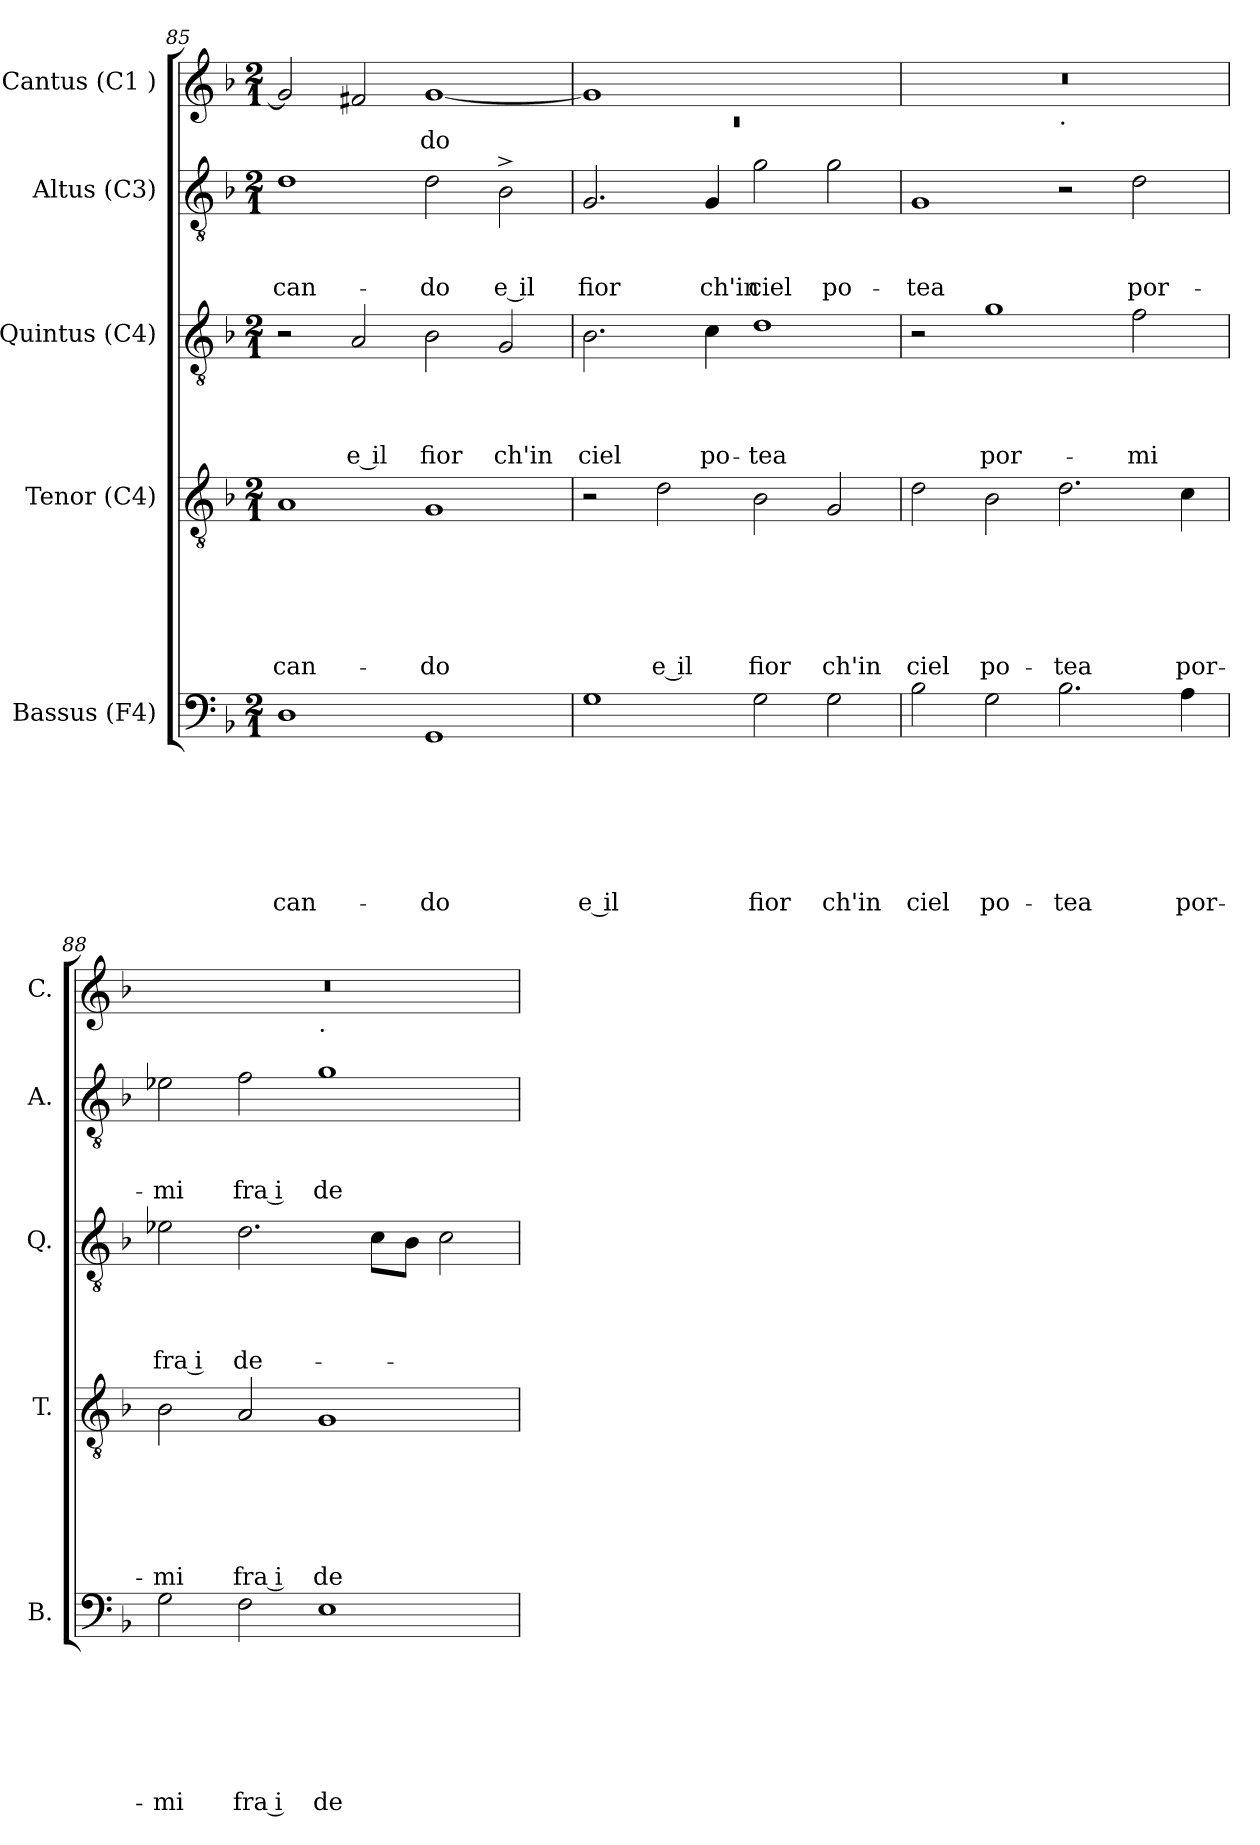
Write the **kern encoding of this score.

**kern	**text	**text	**text	**text	**text	**text	**text	**kern	**text	**text	**text	**text	**text	**text	**kern	**text	**text	**text	**text	**kern	**text	**text	**text	**kern	**text
*part5	*part5	*part5	*part5	*part5	*part5	*part5	*part5	*part4	*part4	*part4	*part4	*part4	*part4	*part4	*part3	*part3	*part3	*part3	*part3	*part2	*part2	*part2	*part2	*part1	*part1
*staff5	*staff5	*staff5	*staff5	*staff5	*staff5	*staff5	*staff5	*staff4	*staff4	*staff4	*staff4	*staff4	*staff4	*staff4	*staff3	*staff3	*staff3	*staff3	*staff3	*staff2	*staff2	*staff2	*staff2	*staff1	*staff1
*I"Bassus (F4)	*	*	*	*	*	*	*	*I"Tenor (C4)	*	*	*	*	*	*	*I"Quintus (C4)	*	*	*	*	*I"Altus (C3)	*	*	*	*I"Cantus (C1 )	*
*I'B.	*	*	*	*	*	*	*	*I'T.	*	*	*	*	*	*	*I'Q.	*	*	*	*	*I'A.	*	*	*	*I'C.	*
*clefF4	*	*	*	*	*	*	*	*clefGv2	*	*	*	*	*	*	*clefGv2	*	*	*	*	*clefGv2	*	*	*	*clefG2	*
*k[b-]	*	*	*	*	*	*	*	*k[b-]	*	*	*	*	*	*	*k[b-]	*	*	*	*	*k[b-]	*	*	*	*k[b-]	*
*F:	*	*	*	*	*	*	*	*F:	*	*	*	*	*	*	*F:	*	*	*	*	*F:	*	*	*	*F:	*
*M2/1	*	*	*	*	*	*	*	*M2/1	*	*	*	*	*	*	*M2/1	*	*	*	*	*M2/1	*	*	*	*M2/1	*
=85	=85	=85	=85	=85	=85	=85	=85	=85	=85	=85	=85	=85	=85	=85	=85	=85	=85	=85	=85	=85	=85	=85	=85	=85	=85
!	!	!	!	!	!	!	!LO:LY:b	!	!	!	!	!	!	!LO:LY:b	!	!	!	!	!	!	!	!	!LO:LY:b	!	!
1D	.	.	.	.	.	.	-can-	1A	.	.	.	.	.	-can-	2r	.	.	.	.	1d	.	.	-can-	2g/]	.
!	!	!	!	!	!	!	!	!	!	!	!	!	!	!	!	!	!	!	!LO:LY:b:rj	!	!	!	!	!	!
.	.	.	.	.	.	.	.	.	.	.	.	.	.	.	2A/	.	.	.	e il	.	.	.	.	2f#/	.
!	!	!	!	!	!	!	!LO:LY:b	!	!	!	!	!	!	!LO:LY:b	!	!	!	!	!LO:LY:b	!	!	!	!LO:LY:b	!	!LO:LY:b
1GG	.	.	.	.	.	.	-do	1G	.	.	.	.	.	-do	2B-\	.	.	.	fior	2d\	.	.	-do	[>1g	-do
!	!	!	!	!	!	!	!	!	!	!	!	!	!	!	!	!	!	!	!LO:LY:b	!	!	!	!LO:LY:b:rj	!	!
.	.	.	.	.	.	.	.	.	.	.	.	.	.	.	2G/	.	.	.	ch'in	2B-^>\	.	.	e il	.	.
!!LO:PB:g=z
=86	=86	=86	=86	=86	=86	=86	=86	=86	=86	=86	=86	=86	=86	=86	=86	=86	=86	=86	=86	=86	=86	=86	=86	=86	=86
*	*	*	*	*	*	*	*	*	*	*	*	*	*	*	*	*	*	*	*	*	*	*	*	*^	*
!	!	!	!	!	!	!	!LO:LY:b:rj	!	!	!	!	!	!	!	!	!	!	!	!LO:LY:b	!	!	!	!LO:LY:b	!	!LO:N:vis=1	!
1G	.	.	.	.	.	.	e il	2r	.	.	.	.	.	.	2.B-\	.	.	.	ciel	2.G/	.	.	fior	1g]	0rc	.
!	!	!	!	!	!	!	!	!	!	!	!	!	!	!LO:LY:b:rj	!	!	!	!	!	!	!	!	!	!	!	!
.	.	.	.	.	.	.	.	2d\	.	.	.	.	.	e il	.	.	.	.	.	.	.	.	.	.	.	.
!	!	!	!	!	!	!	!	!	!	!	!	!	!	!	!	!	!	!	!LO:LY:b	!	!	!	!LO:LY:b	!	!	!
.	.	.	.	.	.	.	.	.	.	.	.	.	.	.	4c\	.	.	.	po-	4G/	.	.	ch'in	.	.	.
!	!	!	!	!	!	!	!LO:LY:b	!	!	!	!	!	!	!LO:LY:b	!	!	!	!	!LO:LY:b	!	!	!	!LO:LY:b	!	!	!
2G\	.	.	.	.	.	.	fior	2B-\	.	.	.	.	.	fior	1d	.	.	.	-tea	2g\	.	.	ciel	1ryy	.	.
!	!	!	!	!	!	!	!LO:LY:b	!	!	!	!	!	!	!LO:LY:b	!	!	!	!	!	!	!	!	!LO:LY:b	!	!	!
2G\	.	.	.	.	.	.	ch'in	2G/	.	.	.	.	.	ch'in	.	.	.	.	.	2g\	.	.	po-	.	.	.
=87	=87	=87	=87	=87	=87	=87	=87	=87	=87	=87	=87	=87	=87	=87	=87	=87	=87	=87	=87	=87	=87	=87	=87	=87	=87	=87
!	!	!	!	!	!	!	!LO:LY:b	!	!	!	!	!	!	!LO:LY:b	!	!	!	!	!	!	!	!	!LO:LY:b	!	!	!
2B-\	.	.	.	.	.	.	ciel	2d\	.	.	.	.	.	ciel	2r	.	.	.	.	1G	.	.	-tea	0r	1ryy	.
!	!	!	!	!	!	!	!LO:LY:b	!	!	!	!	!	!	!LO:LY:b	!	!	!	!	!LO:LY:b	!	!	!	!	!	!	!
2G\	.	.	.	.	.	.	po-	2B-\	.	.	.	.	.	po-	1g	.	.	.	por-	.	.	.	.	.	.	.
!	!	!	!	!	!	!	!	!	!	!	!	!	!	!	!	!	!	!	!	!	!	!	!	!	!LO:TX:b:t=.	!
!	!	!	!	!	!	!	!LO:LY:b	!	!	!	!	!	!	!LO:LY:b	!	!	!	!	!	!	!	!	!	!	!	!
2.B-\	.	.	.	.	.	.	-tea	2.d\	.	.	.	.	.	-tea	.	.	.	.	.	2r	.	.	.	.	1ryy	.
!	!	!	!	!	!	!	!	!	!	!	!	!	!	!	!	!	!	!	!LO:LY:b	!	!	!	!LO:LY:b	!	!	!
.	.	.	.	.	.	.	.	.	.	.	.	.	.	.	2f\	.	.	.	-mi	2d\	.	.	por-	.	.	.
!	!	!	!	!	!	!	!LO:LY:b	!	!	!	!	!	!	!LO:LY:b	!	!	!	!	!	!	!	!	!	!	!	!
4A\	.	.	.	.	.	.	por-	4c\	.	.	.	.	.	por-	.	.	.	.	.	.	.	.	.	.	.	.
=88	=88	=88	=88	=88	=88	=88	=88	=88	=88	=88	=88	=88	=88	=88	=88	=88	=88	=88	=88	=88	=88	=88	=88	=88	=88	=88
!	!	!	!	!	!	!	!LO:LY:b	!	!	!	!	!	!	!LO:LY:b	!	!	!	!	!LO:LY:b:rj	!	!	!	!LO:LY:b	!	!	!
2G\	.	.	.	.	.	.	-mi	2B-\	.	.	.	.	.	-mi	2e-X\	.	.	.	fra i	2e-\	.	.	-mi	0r	1ryy	.
!	!	!	!	!	!	!	!LO:LY:b:rj	!	!	!	!	!	!	!LO:LY:b:rj	!	!	!	!	!LO:LY:b	!	!	!	!LO:LY:b:rj	!	!	!
2F\	.	.	.	.	.	.	fra i	2A/	.	.	.	.	.	fra i	2.d\	.	.	.	de-	2f\	.	.	fra i	.	.	.
!	!	!	!	!	!	!	!	!	!	!	!	!	!	!	!	!	!	!	!	!	!	!	!	!	!LO:TX:b:t=.	!
!	!	!	!	!	!	!	!LO:LY:b	!	!	!	!	!	!	!LO:LY:b	!	!	!	!	!	!	!	!	!LO:LY:b	!	!	!
1E	.	.	.	.	.	.	de-	1G	.	.	.	.	.	de-	.	.	.	.	.	1g	.	.	de-	.	1ryy	.
.	.	.	.	.	.	.	.	.	.	.	.	.	.	.	8c\L	.	.	.	.	.	.	.	.	.	.	.
.	.	.	.	.	.	.	.	.	.	.	.	.	.	.	8B-\J	.	.	.	.	.	.	.	.	.	.	.
.	.	.	.	.	.	.	.	.	.	.	.	.	.	.	2c\	.	.	.	.	.	.	.	.	.	.	.
*	*	*	*	*	*	*	*	*	*	*	*	*	*	*	*	*	*	*	*	*	*	*	*	*v	*v	*
=	=	=	=	=	=	=	=	=	=	=	=	=	=	=	=	=	=	=	=	=	=	=	=	=	=
*-	*-	*-	*-	*-	*-	*-	*-	*-	*-	*-	*-	*-	*-	*-	*-	*-	*-	*-	*-	*-	*-	*-	*-	*-	*-
